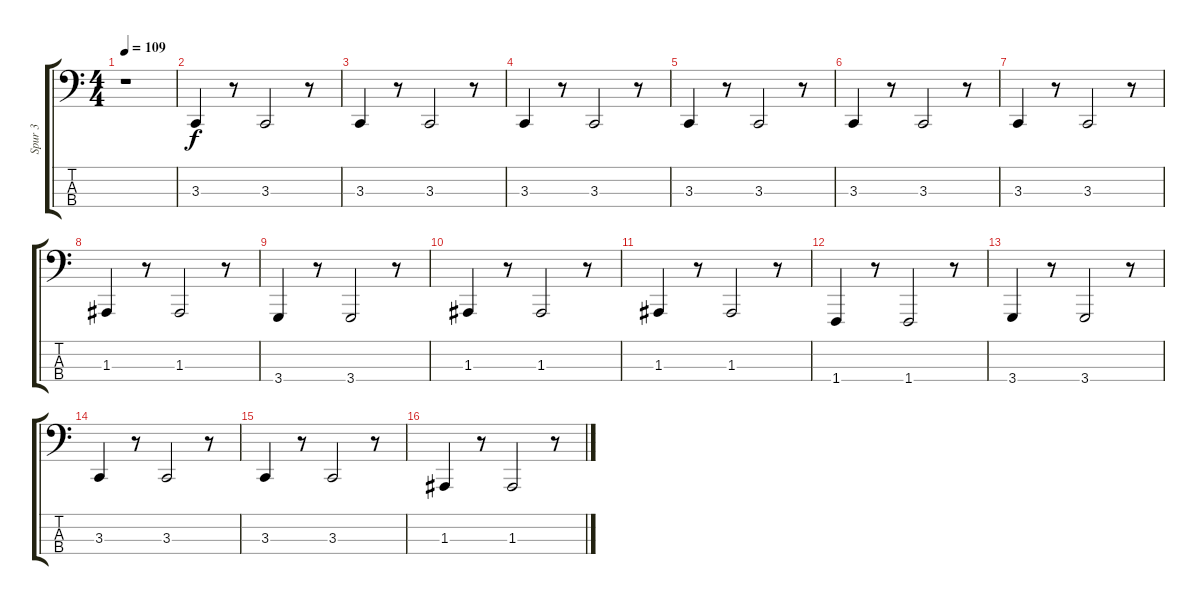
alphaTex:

\track ("Spur 3" "Spur 3") {instrument lead8bassandlead}
\staff {score tabs}
\tuning (G2 D2 A1 E1) {hide}
\ts (4 4)
\tempo 109
\clef f4
\ks c
r.1{dy f instrument lead8bassandlead} |
3.3.4 r.8 3.3.2 r.8 |
3.3.4 r.8 3.3.2 r.8 |
3.3.4 r.8 3.3.2 r.8 |
3.3.4 r.8 3.3.2 r.8 |
3.3.4 r.8 3.3.2 r.8 |
3.3.4 r.8 3.3.2 r.8 |
1.3.4 r.8 1.3.2 r.8 |
3.4.4 r.8 3.4.2 r.8 |
1.3.4 r.8 1.3.2 r.8 |
1.3.4 r.8 1.3.2 r.8 |
1.4.4 r.8 1.4.2 r.8 |
3.4.4 r.8 3.4.2 r.8 |
3.3.4 r.8 3.3.2 r.8 |
3.3.4 r.8 3.3.2 r.8 |
1.3.4 r.8 1.3.2 r.8
